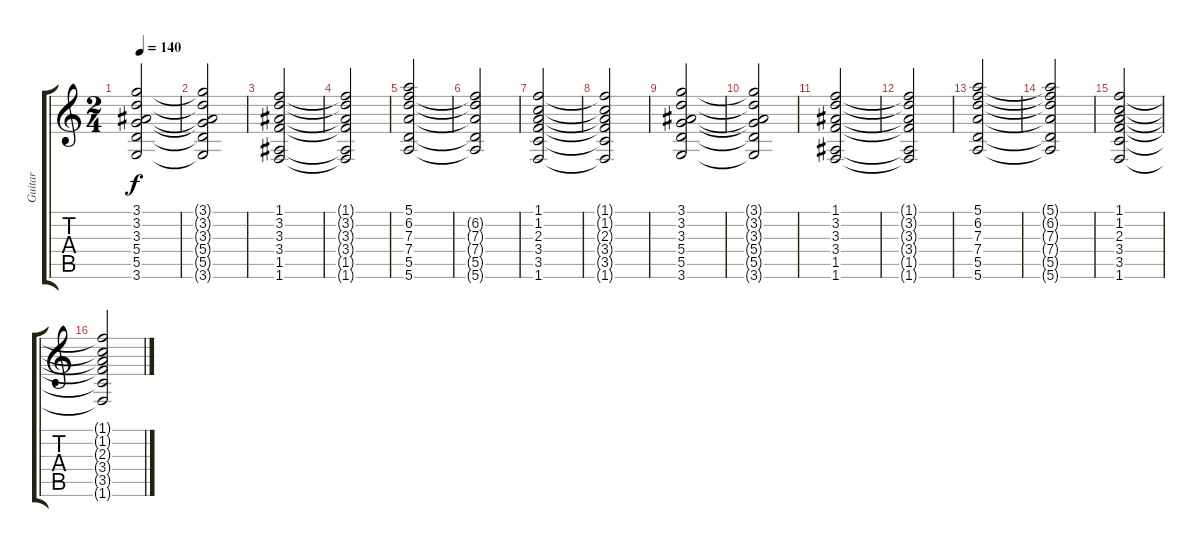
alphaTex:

\track ("Guitar" "Guitar") {instrument overdrivenguitar}
\staff {score tabs}
\tuning (E4 B3 G3 D3 A2 E2) {hide}
\ts (2 4)
\tempo 140
\clef g2
\ks c
(3.1 3.2 3.3 5.4 5.5 3.6).2{dy f} |
(3.1{t} 3.2{t} 3.3{t} 5.4{t} 5.5{t} 3.6{t}).2 |
(1.1 3.2 3.3 3.4 1.5 1.6).2 |
(1.1{t} 3.2{t} 3.3{t} 3.4{t} 1.5{t} 1.6{t}).2 |
(5.1 6.2 7.3 7.4 5.5 5.6).2 |
(6.2{t} 7.3{t} 7.4{t} 5.5{t} 5.6{t}).2 |
(1.1 1.2 2.3 3.4 3.5 1.6).2 |
(1.1{t} 1.2{t} 2.3{t} 3.4{t} 3.5{t} 1.6{t}).2 |
(3.1 3.2 3.3 5.4 5.5 3.6).2 |
(3.1{t} 3.2{t} 3.3{t} 5.4{t} 5.5{t} 3.6{t}).2 |
(1.1 3.2 3.3 3.4 1.5 1.6).2 |
(1.1{t} 3.2{t} 3.3{t} 3.4{t} 1.5{t} 1.6{t}).2 |
(5.1 6.2 7.3 7.4 5.5 5.6).2 |
(5.1{t} 6.2{t} 7.3{t} 7.4{t} 5.5{t} 5.6{t}).2 |
(1.1 1.2 2.3 3.4 3.5 1.6).2 |
(1.1{t} 1.2{t} 2.3{t} 3.4{t} 3.5{t} 1.6{t}).2
